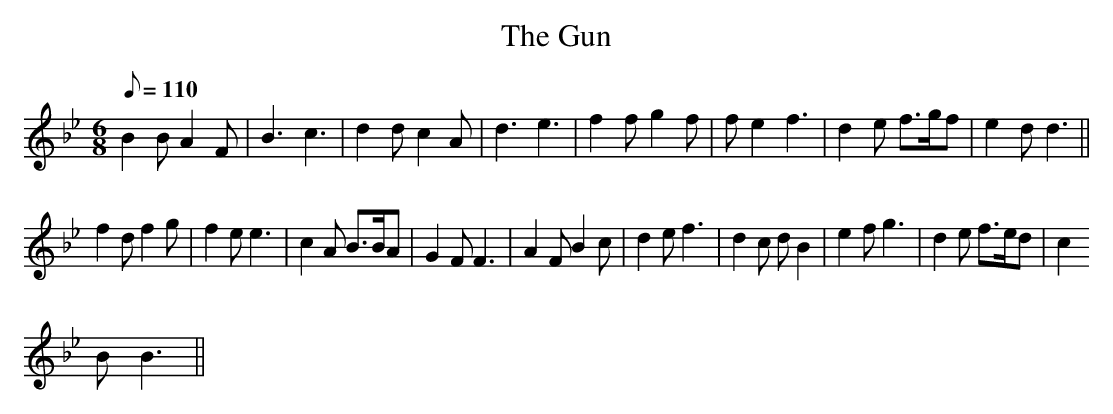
X:1
T:The Gun
L:1/8
M:6/8
Q:110
K:Bb major
B2B A2F|B3 c3|d2d c2A|d3 e3|f2f g2f|fe2 f3|d2e f>gf|e2d d3||
f2d f2g|f2e e3|c2A B>BA|G2F F3|A2F B2c|d2e f3|d2c dB2|e2f g3|d2e f>ed|c2
B B3||
